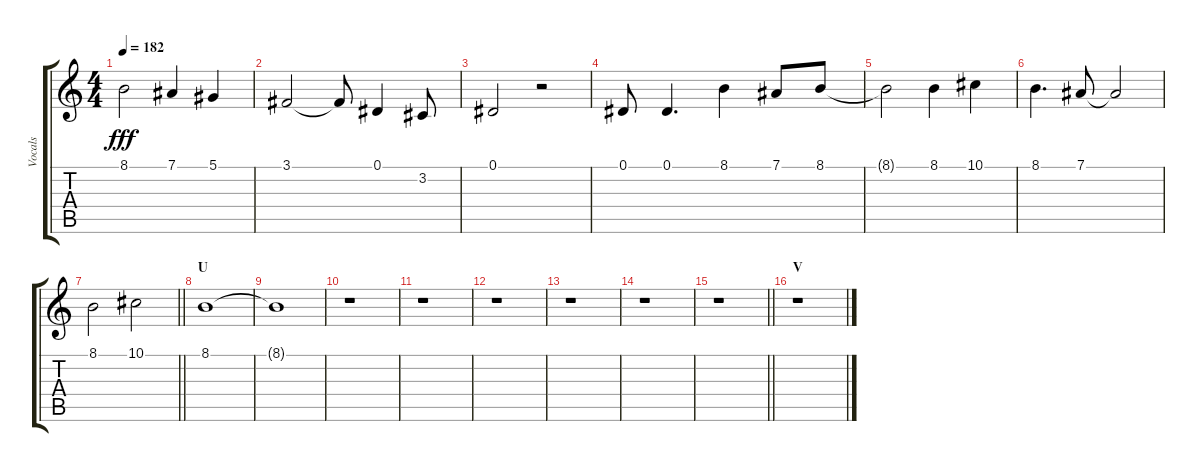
\track ("Vocals" "Vocals") {instrument voiceoohs}
\staff {score tabs}
\tuning (Eb4 Bb3 Gb3 Db3 Ab2 Eb2) {hide}
\ts (4 4)
\tempo 182
\clef g2
\ks c
8.1{t}.2{dy fff} 7.1.4 5.1.4 |
3.1.2 3.1{t}.8 0.1.4 3.2.8 |
0.1.2 r.2 |
0.1.8 0.1.4{d} 8.1.4 7.1.8 8.1.8 |
8.1{t}.2 8.1.4 10.1.4 |
8.1.4{d} 7.1.8 7.1{t}.2 |
\barLineRight lightlight
8.1.2 10.1.2 |
\section ("" "U")
8.1.1 |
8.1{t}.1 |
r.1 |
r.1 |
r.1 |
r.1 |
r.1 |
\barLineRight lightlight
r.1 |
\section ("" "V")
r.1
